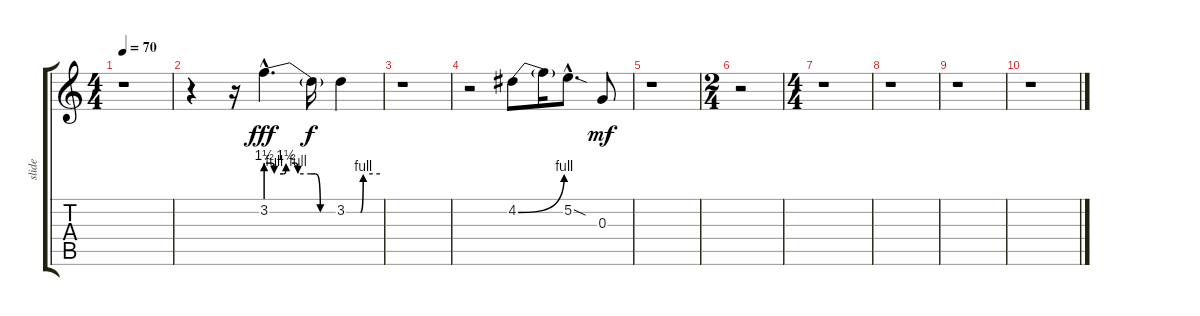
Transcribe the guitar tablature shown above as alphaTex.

\track ("slide" "slide") {instrument acousticguitarsteel}
\staff {score tabs}
\tuning (E4 B3 G3 D3 A2 E2) {hide}
\ts (4 4)
\tempo 70
\clef g2
\ks c
r.1{dy mf} |
r.4 r.16 3.2{be (custom 0 6 5 6 7 4 15 4 17 6 25 6 27 4 38 4 42 4 46 0 50 0 60 0) hac}.4{d dy fff} 3.2{t}.16{dy f} 3.2{be (custom 0 0 25 0 30 4 60 4)}.4 |
r.1 |
r.2 4.2{be (bend 0 0 60 4)}.8 4.2{t}.16 5.2{sod hac}.8{d} 0.3.8{dy mf} |
r.1 |
\ts (2 4)
r.2 |
\ts (4 4)
r.1 |
r.1 |
r.1 |
r.1
